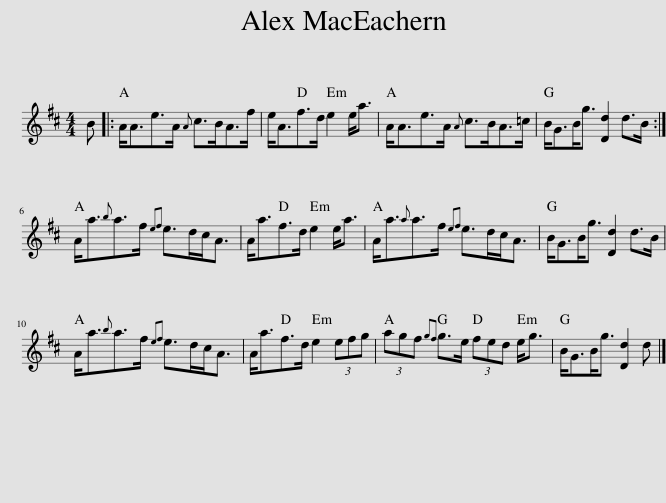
X:1
L:1/8
M:4/4
I:linebreak $
K:D
V:1 treble
V:1
 B |: A<Ae>A{A} c>BA>f | e<Af>d e2 e<a | A<Ae>A{A} c>BA>=c | B<GB<g [Dd]2 d>B :|$ %5
 A<a{b}a>f{ef} e>dc<A | A<af>d e2 e<a | A<a{a}a>f{ef} e>dc<A | B<GB<g [Dd]2 d>B |$ A<a{b}a>f{ef} e>dc<A | %10
 A<af>d e2 (3efg | (3agf{gf} g>e (3fed e<g | B<GB<g [Dd]2 d |] %13
